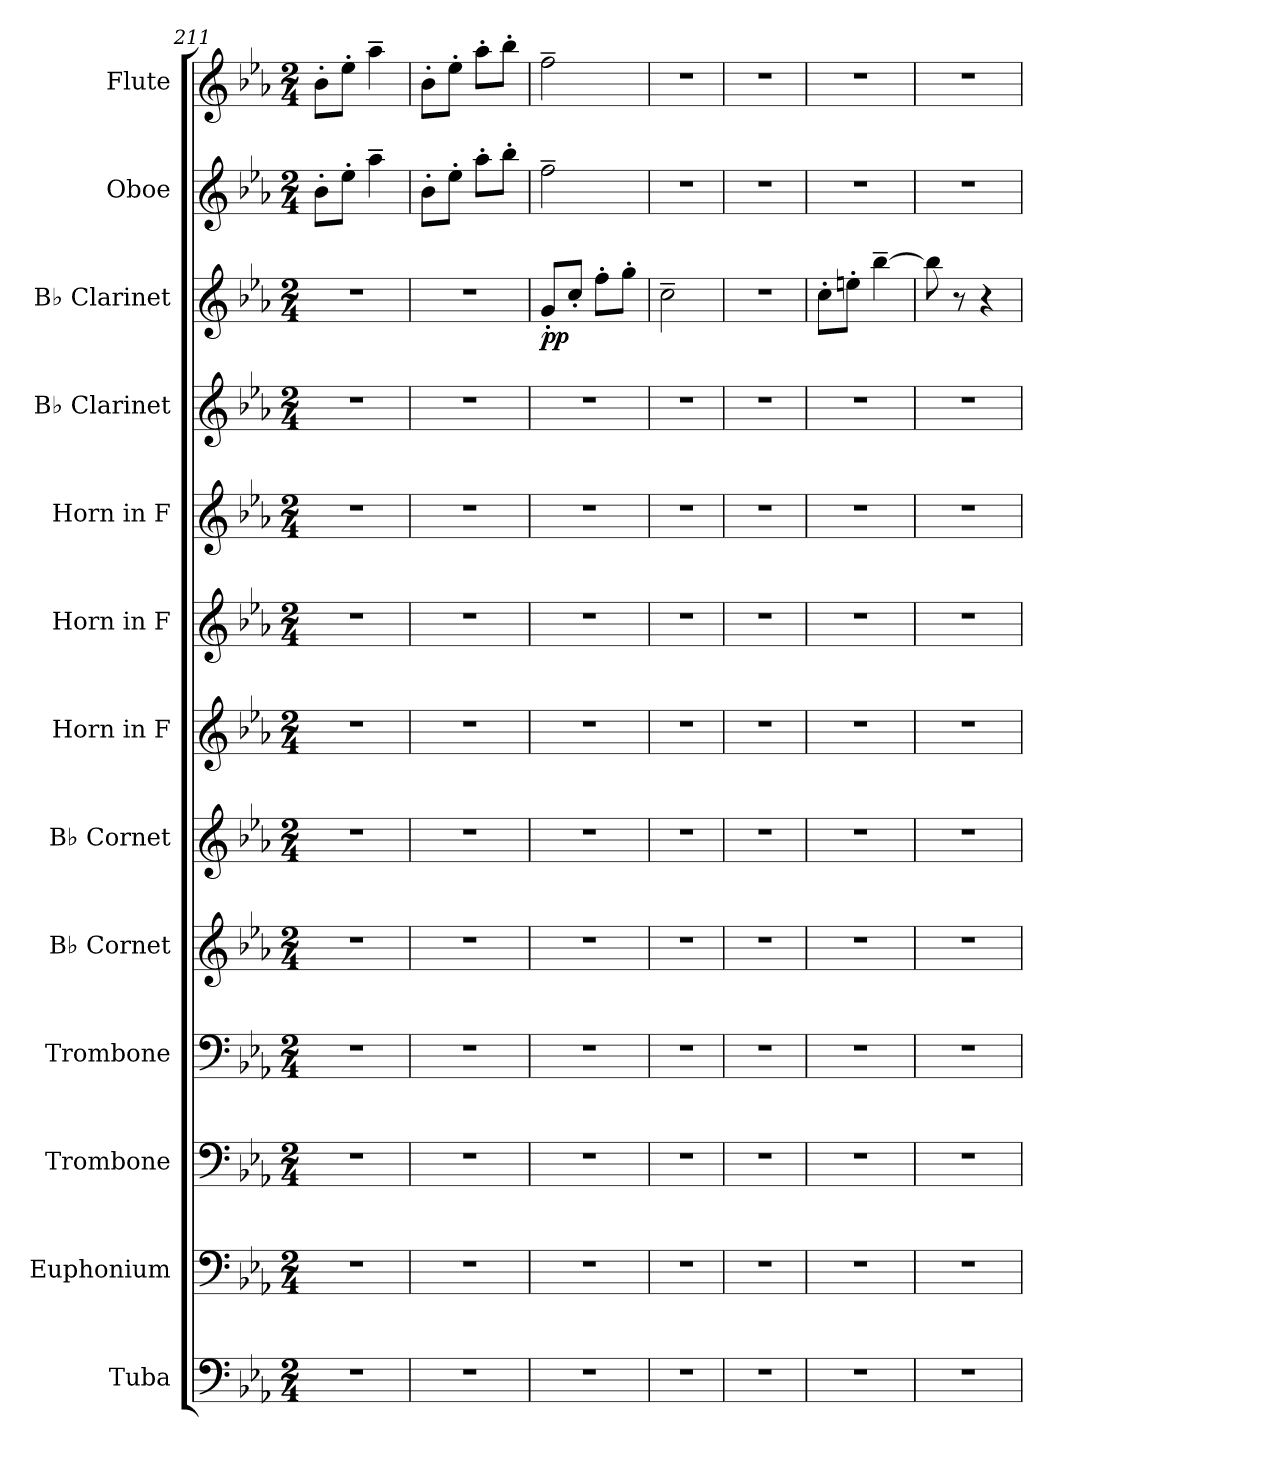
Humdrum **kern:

**kern	**kern	**kern	**kern	**kern	**kern	**kern	**kern	**kern	**kern	**kern	**dynam	**kern	**kern
*part13	*part12	*part11	*part10	*part9	*part8	*part7	*part6	*part5	*part4	*part3	*part3	*part2	*part1
*staff13	*staff12	*staff11	*staff10	*staff9	*staff8	*staff7	*staff6	*staff5	*staff4	*staff3	*staff3	*staff2	*staff1
*I"Tuba	*I"Euphonium	*I"Trombone	*I"Trombone	*I"B♭ Cornet	*I"B♭ Cornet	*I"Horn in F	*I"Horn in F	*I"Horn in F	*I"B♭ Clarinet	*I"B♭ Clarinet	*	*I"Oboe	*I"Flute
*I'Tba.	*I'Euph.	*I'Tbn.	*I'Tbn.	*I'B♭ Cnt.	*I'B♭ Cnt.	*	*	*	*I'B♭ Cl.	*I'B♭ Cl.	*	*I'Ob.	*I'Fl.
*clefF4	*clefF4	*clefF4	*clefF4	*clefG2	*clefG2	*clefG2	*clefG2	*clefG2	*clefG2	*clefG2	*	*clefG2	*clefG2
*	*	*	*	*ITrd1c2	*ITrd1c2	*ITrd4c7	*ITrd4c7	*ITrd4c7	*ITrd1c2	*ITrd1c2	*	*	*
*k[b-e-a-]	*k[b-e-a-]	*k[b-e-a-]	*k[b-e-a-]	*k[b-e-a-d-g-]	*k[b-e-a-d-g-]	*k[b-e-a-d-]	*k[b-e-a-d-]	*k[b-e-a-d-]	*k[b-e-a-d-g-]	*k[b-e-a-d-g-]	*	*k[b-e-a-]	*k[b-e-a-]
*M2/4	*M2/4	*M2/4	*M2/4	*M2/4	*M2/4	*M2/4	*M2/4	*M2/4	*M2/4	*M2/4	*	*M2/4	*M2/4
=211	=211	=211	=211	=211	=211	=211	=211	=211	=211	=211	=211	=211	=211
2r	2r	2r	2r	2r	2r	2r	2r	2r	2r	2r	.	8b-'\L	8b-'\L
.	.	.	.	.	.	.	.	.	.	.	.	8ee-'\J	8ee-'\J
.	.	.	.	.	.	.	.	.	.	.	.	4aa-~\	4aa-~\
=212	=212	=212	=212	=212	=212	=212	=212	=212	=212	=212	=212	=212	=212
2r	2r	2r	2r	2r	2r	2r	2r	2r	2r	2r	.	8b-'\L	8b-'\L
.	.	.	.	.	.	.	.	.	.	.	.	8ee-'\J	8ee-'\J
.	.	.	.	.	.	.	.	.	.	.	.	8aa-'\L	8aa-'\L
.	.	.	.	.	.	.	.	.	.	.	.	8bb-'\J	8bb-'\J
=213	=213	=213	=213	=213	=213	=213	=213	=213	=213	=213	=213	=213	=213
!	!	!	!	!	!	!	!	!	!	!	!LO:DY:b	!	!
2r	2r	2r	2r	2r	2r	2r	2r	2r	2r	8f'/L	pp	2ff~\	2ff~\
.	.	.	.	.	.	.	.	.	.	8b-'/J	.	.	.
.	.	.	.	.	.	.	.	.	.	8ee-'\L	.	.	.
.	.	.	.	.	.	.	.	.	.	8ff'\J	.	.	.
=214	=214	=214	=214	=214	=214	=214	=214	=214	=214	=214	=214	=214	=214
2r	2r	2r	2r	2r	2r	2r	2r	2r	2r	2b-~\	.	2r	2r
=215	=215	=215	=215	=215	=215	=215	=215	=215	=215	=215	=215	=215	=215
2r	2r	2r	2r	2r	2r	2r	2r	2r	2r	2r	.	2r	2r
=216	=216	=216	=216	=216	=216	=216	=216	=216	=216	=216	=216	=216	=216
2r	2r	2r	2r	2r	2r	2r	2r	2r	2r	8b-'\L	.	2r	2r
.	.	.	.	.	.	.	.	.	.	8ddn'\J	.	.	.
.	.	.	.	.	.	.	.	.	.	[4aa-~\	.	.	.
!!LO:PB:g=z
=217	=217	=217	=217	=217	=217	=217	=217	=217	=217	=217	=217	=217	=217
2r	2r	2r	2r	2r	2r	2r	2r	2r	2r	8aa-\]	.	2r	2r
.	.	.	.	.	.	.	.	.	.	8r	.	.	.
.	.	.	.	.	.	.	.	.	.	4r	.	.	.
=	=	=	=	=	=	=	=	=	=	=	=	=	=
*-	*-	*-	*-	*-	*-	*-	*-	*-	*-	*-	*-	*-	*-
